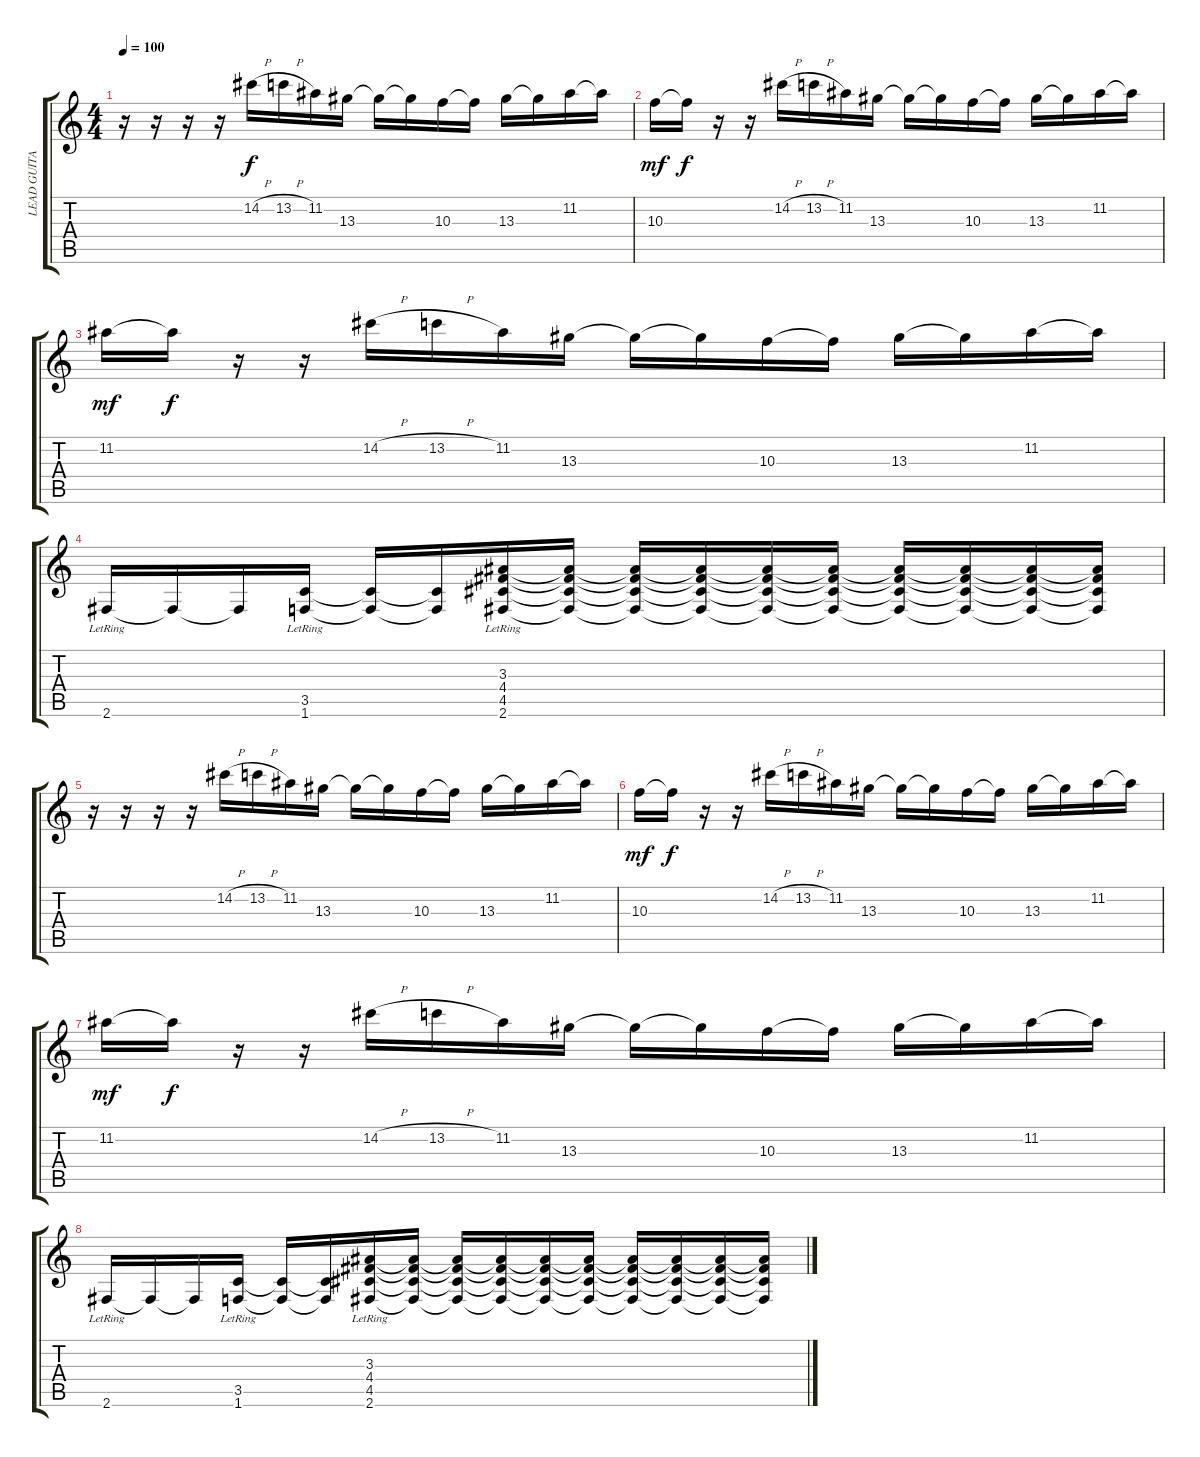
\track ("LEAD GUITAR" "LEAD GUITA") {instrument electricguitarjazz}
\staff {score tabs}
\tuning (E4 B3 G3 D3 A2 E2) {hide}
\ts (4 4)
\tempo 100
\clef g2
\ks c
r.16{dy f} r.16 r.16 r.16 14.2{h}.16 13.2{h}.16 11.2.16 13.3.16 13.3{t}.16 13.3{t}.16 10.3.16 10.3{t}.16 13.3.16 13.3{t}.16 11.2.16 11.2{t}.16 |
10.3.16{dy mf} 10.3{t}.16{dy f} r.16 r.16 14.2{h}.16 13.2{h}.16 11.2.16 13.3.16 13.3{t}.16 13.3{t}.16 10.3.16 10.3{t}.16 13.3.16 13.3{t}.16 11.2.16 11.2{t}.16 |
11.2.16{dy mf} 11.2{t}.16{dy f} r.16 r.16 14.2{h}.16 13.2{h}.16 11.2.16 13.3.16 13.3{t}.16 13.3{t}.16 10.3.16 10.3{t}.16 13.3.16 13.3{t}.16 11.2.16 11.2{t}.16 |
2.6{lr}.16 2.6{t}.16 2.6{t}.16 (3.5{lr} 1.6{lr}).16 (3.5{t} 1.6{t}).16 (3.5{t} 1.6{t}).16 (3.3{lr} 4.4{lr} 4.5{lr} 2.6{lr}).16 (3.3{t} 4.4{t} 4.5{t} 2.6{t}).16 (3.3{t} 4.4{t} 4.5{t} 2.6{t}).16 (3.3{t} 4.4{t} 4.5{t} 2.6{t}).16 (3.3{t} 4.4{t} 4.5{t} 2.6{t}).16 (3.3{t} 4.4{t} 4.5{t} 2.6{t}).16 (3.3{t} 4.4{t} 4.5{t} 2.6{t}).16 (3.3{t} 4.4{t} 4.5{t} 2.6{t}).16 (3.3{t} 4.4{t} 4.5{t} 2.6{t}).16 (3.3{t} 4.4{t} 4.5{t} 2.6{t}).16 |
r.16 r.16 r.16 r.16 14.2{h}.16 13.2{h}.16 11.2.16 13.3.16 13.3{t}.16 13.3{t}.16 10.3.16 10.3{t}.16 13.3.16 13.3{t}.16 11.2.16 11.2{t}.16 |
10.3.16{dy mf} 10.3{t}.16{dy f} r.16 r.16 14.2{h}.16 13.2{h}.16 11.2.16 13.3.16 13.3{t}.16 13.3{t}.16 10.3.16 10.3{t}.16 13.3.16 13.3{t}.16 11.2.16 11.2{t}.16 |
11.2.16{dy mf} 11.2{t}.16{dy f} r.16 r.16 14.2{h}.16 13.2{h}.16 11.2.16 13.3.16 13.3{t}.16 13.3{t}.16 10.3.16 10.3{t}.16 13.3.16 13.3{t}.16 11.2.16 11.2{t}.16 |
2.6{lr}.16 2.6{t}.16 2.6{t}.16 (3.5{lr} 1.6{lr}).16 (3.5{t} 1.6{t}).16 (3.5{t} 1.6{t}).16 (3.3{lr} 4.4{lr} 4.5{lr} 2.6{lr}).16 (3.3{t} 4.4{t} 4.5{t} 2.6{t}).16 (3.3{t} 4.4{t} 4.5{t} 2.6{t}).16 (3.3{t} 4.4{t} 4.5{t} 2.6{t}).16 (3.3{t} 4.4{t} 4.5{t} 2.6{t}).16 (3.3{t} 4.4{t} 4.5{t} 2.6{t}).16 (3.3{t} 4.4{t} 4.5{t} 2.6{t}).16 (3.3{t} 4.4{t} 4.5{t} 2.6{t}).16 (3.3{t} 4.4{t} 4.5{t} 2.6{t}).16 (3.3{t} 4.4{t} 4.5{t} 2.6{t}).16
